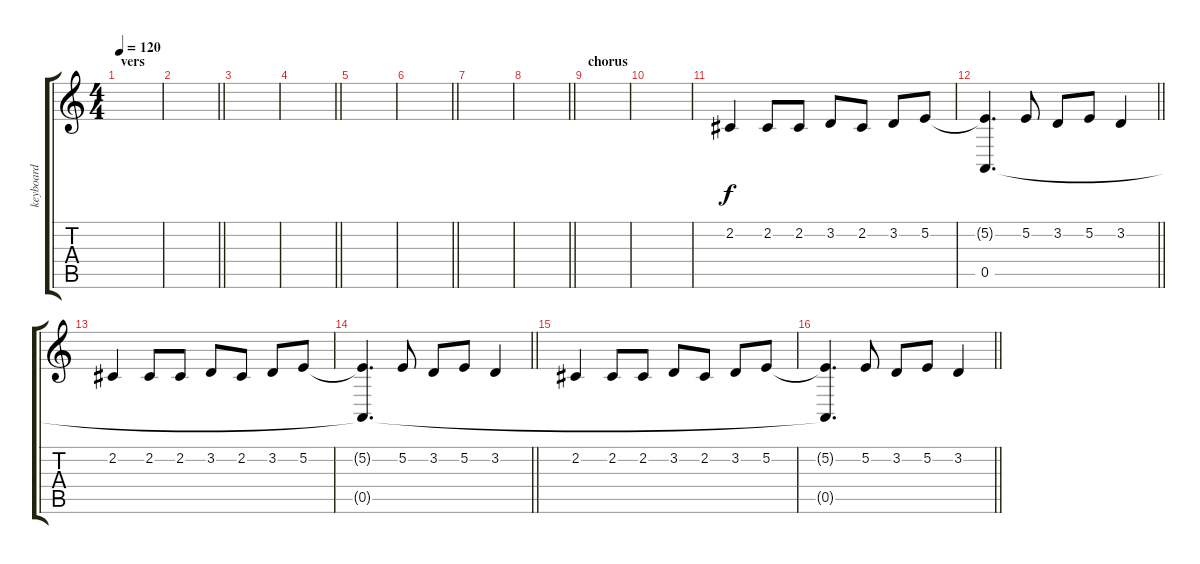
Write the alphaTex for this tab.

\track ("keyboard" "keyboard") {instrument drawbarorgan}
\staff {score tabs}
\tuning (E4 B3 G3 D3 A2 E2) {hide}
\ts (4 4)
\section ("" "vers")
\tempo 120
\clef g2
\ks c
|
\barLineRight lightlight
|
|
\barLineRight lightlight
|
|
\barLineRight lightlight
|
|
\barLineRight lightlight
|
\section ("" "chorus")
|
|
2.2.4 2.2.8 2.2.8 3.2.8 2.2.8 3.2.8 5.2.8 |
\barLineRight lightlight
(5.2{t} 0.5).4{d} 5.2.8 3.2.8 5.2.8 3.2.4 |
2.2.4 2.2.8 2.2.8 3.2.8 2.2.8 3.2.8 5.2.8 |
\barLineRight lightlight
(5.2{t} 0.5{t}).4{d} 5.2.8 3.2.8 5.2.8 3.2.4 |
2.2.4 2.2.8 2.2.8 3.2.8 2.2.8 3.2.8 5.2.8 |
\barLineRight lightlight
(5.2{t} 0.5{t}).4{d} 5.2.8 3.2.8 5.2.8 3.2.4
